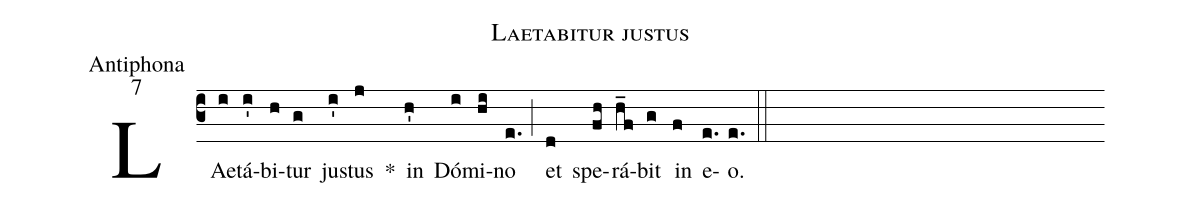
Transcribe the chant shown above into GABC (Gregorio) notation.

name:Laetabitur justus;
office-part:Antiphona;
mode:7;
%%
(c3) LAe(i)tá(i')bi(h)tur(g) ju(i')stus(j) *() in(h') Dó(i)mi(hi)no(e.) (;) et(d) spe(fh)rá(h_f)bit(g) in(f) e(e.)o.(e.) (::)
